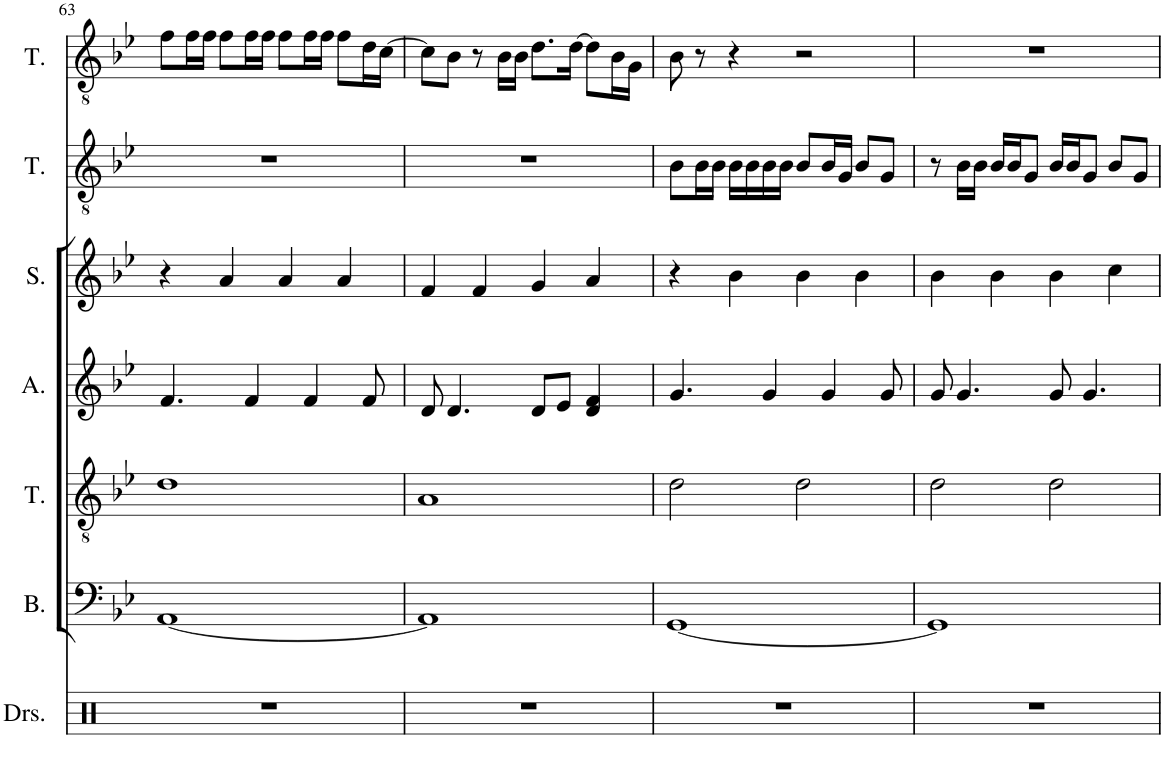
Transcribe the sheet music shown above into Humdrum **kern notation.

**kern	**kern	**kern	**kern	**kern	**kern	**kern
*part7	*part6	*part5	*part4	*part3	*part2	*part1
*staff7	*staff6	*staff5	*staff4	*staff3	*staff2	*staff1
*I"Drumset	*I"Bass	*I"Tenor	*I"Alto	*I"Soprano	*I"Tenor	*I"Tenor
*I'Drs.	*I'B.	*I'T.	*I'A.	*I'S.	*I'T.	*I'T.
!!LO:PB:g=z
*clefX	*clefF4	*clefGv2	*clefG2	*clefG2	*clefGv2	*clefGv2
*k[]	*k[b-e-]	*k[b-e-]	*k[b-e-]	*k[b-e-]	*k[b-e-]	*k[b-e-]
*M4/4	*M4/4	*M4/4	*M4/4	*M4/4	*M4/4	*M4/4
=63	=63	=63	=63	=63	=63	=63
1r	[1AA	1d	4.f/	4r	1r	8f\L
.	.	.	.	.	.	16f\L
.	.	.	.	.	.	16f\JJ
.	.	.	.	4a/	.	8f\L
.	.	.	4f/	.	.	16f\L
.	.	.	.	.	.	16f\JJ
.	.	.	.	4a/	.	8f\L
.	.	.	4f/	.	.	16f\L
.	.	.	.	.	.	16f\JJ
.	.	.	.	4a/	.	8f\L
.	.	.	8f/	.	.	16d\L
.	.	.	.	.	.	[16c\JJ
=64	=64	=64	=64	=64	=64	=64
1r	1AA]	1A	8d/	4f/	1r	8c\L]
.	.	.	4.d/	.	.	8B-\J
.	.	.	.	4f/	.	8r
.	.	.	.	.	.	16B-\LL
.	.	.	.	.	.	16B-\JJ
.	.	.	8d/L	4g/	.	8.d\L
.	.	.	8e-/J	.	.	.
.	.	.	.	.	.	[16d\Jk
.	.	.	4d/ 4f/	4a/	.	8d\L]
.	.	.	.	.	.	16B-\L
.	.	.	.	.	.	16G\JJ
=65	=65	=65	=65	=65	=65	=65
1r	[1GG	2d\	4.g/	4r	8B-\L	8B-\
.	.	.	.	.	16B-\L	8r
.	.	.	.	.	16B-\JJ	.
.	.	.	.	4b-\	16B-\LL	4r
.	.	.	.	.	16B-\	.
.	.	.	4g/	.	16B-\	.
.	.	.	.	.	16B-\JJ	.
.	.	2d\	.	4b-\	8B-/L	2r
.	.	.	4g/	.	16B-/L	.
.	.	.	.	.	16G/JJ	.
.	.	.	.	4b-\	8B-/L	.
.	.	.	8g/	.	8G/J	.
=66	=66	=66	=66	=66	=66	=66
1r	1GG]	2d\	8g/	4b-\	8r	1r
.	.	.	4.g/	.	16B-\LL	.
.	.	.	.	.	16B-\JJ	.
.	.	.	.	4b-\	16B-/LL	.
.	.	.	.	.	16B-/J	.
.	.	.	.	.	8G/J	.
.	.	2d\	8g/	4b-\	16B-/LL	.
.	.	.	.	.	16B-/J	.
.	.	.	4.g/	.	8G/J	.
.	.	.	.	4cc\	8B-/L	.
.	.	.	.	.	8G/J	.
=	=	=	=	=	=	=
*-	*-	*-	*-	*-	*-	*-
